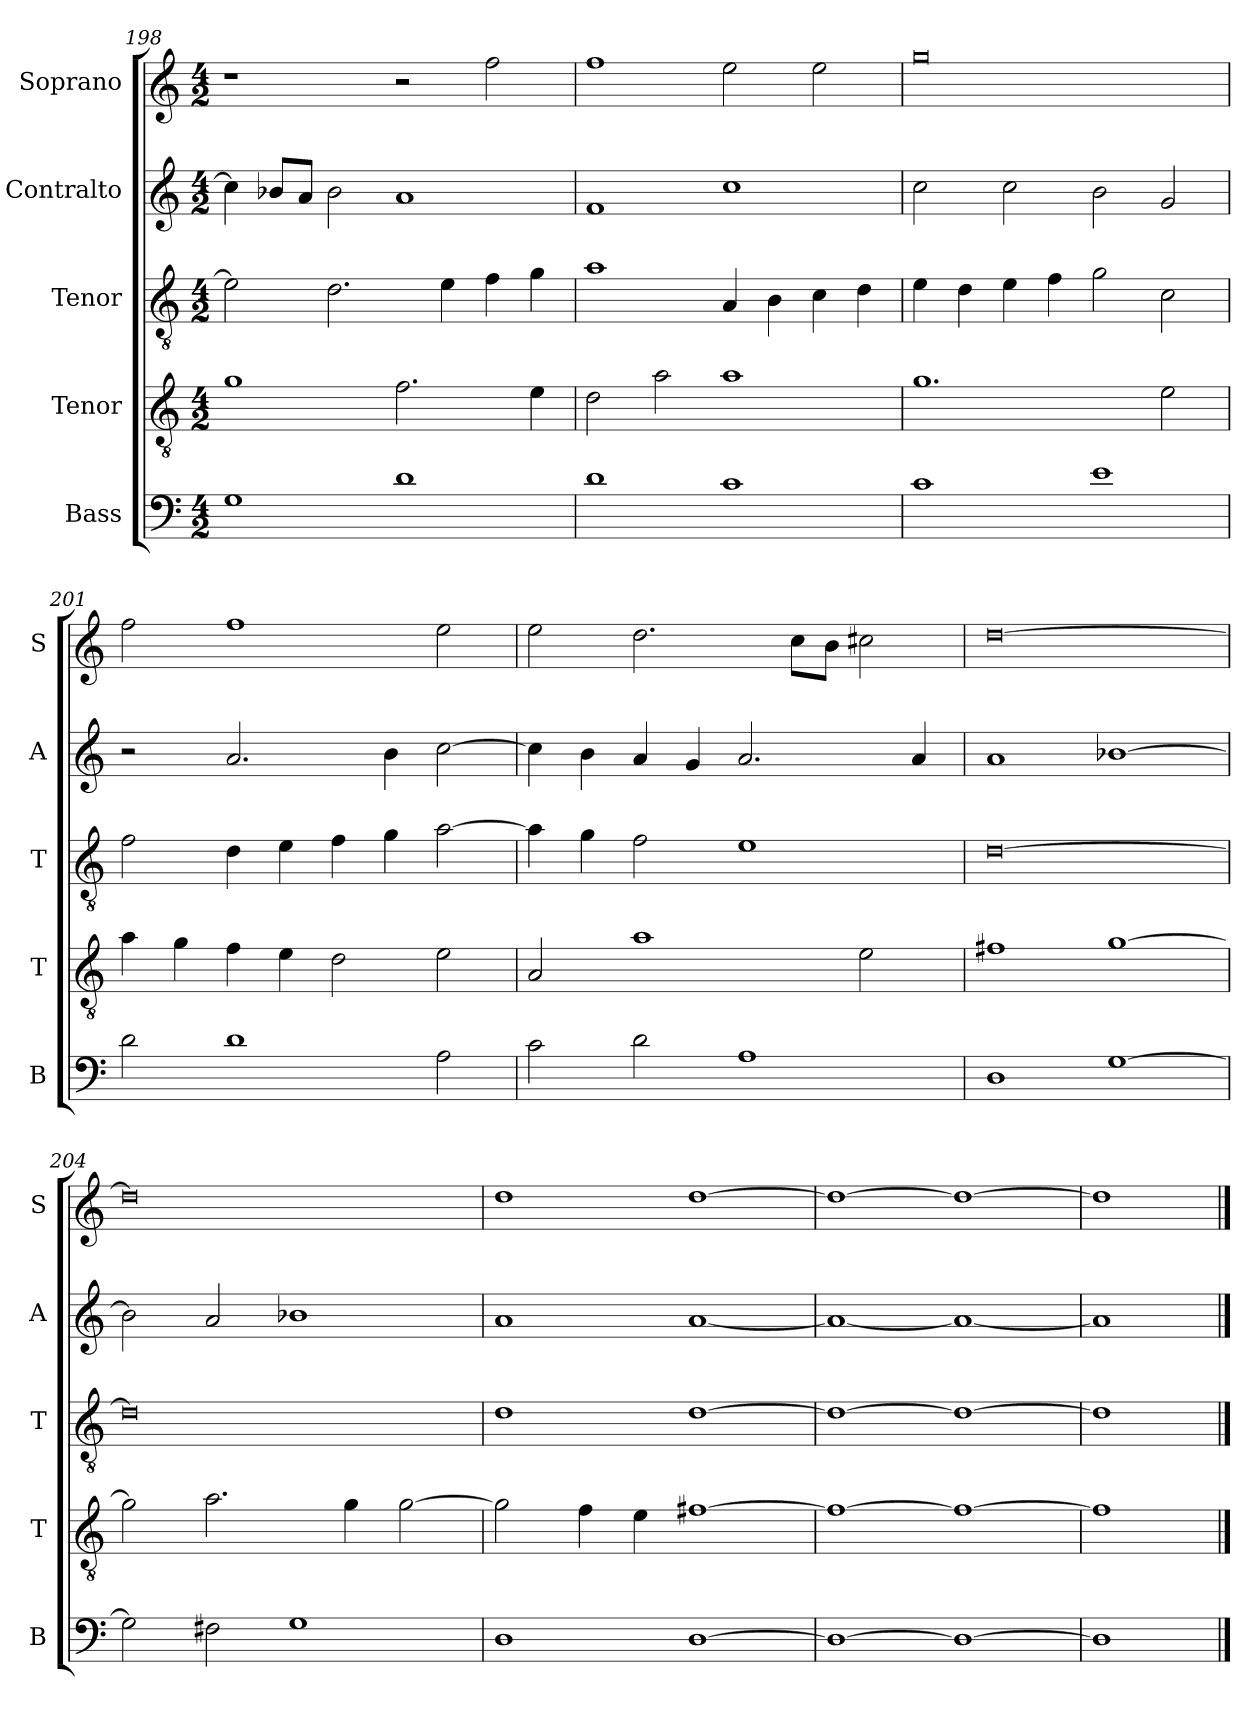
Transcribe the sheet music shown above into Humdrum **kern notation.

**kern	**kern	**kern	**kern	**kern
*part5	*part4	*part3	*part2	*part1
*staff5	*staff4	*staff3	*staff2	*staff1
*I"Bass	*I"Tenor	*I"Tenor	*I"Contralto	*I"Soprano
*I'B	*I'T	*I'T	*I'A	*I'S
*clefF4	*clefGv2	*clefGv2	*clefG2	*clefG2
*k[]	*k[]	*k[]	*k[]	*k[]
*D:dor	*D:dor	*D:dor	*D:dor	*D:dor
*M4/2	*M4/2	*M4/2	*M4/2	*M4/2
=198	=198	=198	=198	=198
1G	1g	2e]	4cc]	1r
.	.	.	8b-X/L	.
.	.	.	8a/J	.
.	.	2.d	2b-	.
1d	2.f	.	1a	2r
.	.	4e	.	.
.	.	4f	.	2ff
.	4e	4g	.	.
=199	=199	=199	=199	=199
1d	2d	1a	1f	1ff
.	2a	.	.	.
1c	1a	4A	1cc	2ee
.	.	4B	.	.
.	.	4c	.	2ee
.	.	4d	.	.
=200	=200	=200	=200	=200
1c	1.g	4e	2cc	0gg
.	.	4d	.	.
.	.	4e	2cc	.
.	.	4f	.	.
1e	.	2g	2b	.
.	2e	2c	2g	.
=201	=201	=201	=201	=201
2d	4a	2f	2r	2ff
.	4g	.	.	.
1d	4f	4d	2.a	1ff
.	4e	4e	.	.
.	2d	4f	.	.
.	.	4g	4b	.
2A	2e	[2a	[2cc	2ee
=202	=202	=202	=202	=202
2c	2A	4a]	4cc]	2ee
.	.	4g	4b	.
2d	1a	2f	4a	2.dd
.	.	.	4g	.
1A	.	1e	2.a	.
.	.	.	.	8cc\L
.	.	.	.	8b\J
.	2e	.	.	2cc#X
.	.	.	4a	.
=203	=203	=203	=203	=203
1D	1f#X	[0d	1a	[0dd
[1G	[1g	.	[1b-X	.
=204	=204	=204	=204	=204
2G]	2g]	0d]	2b-]	0dd]
2F#X	2.a	.	2a	.
1G	.	.	1b-X	.
.	4g	.	.	.
.	[2g	.	.	.
=205	=205	=205	=205	=205
1D	2g]	1d	1a	1dd
.	4f	.	.	.
.	4e	.	.	.
[1D	[1f#X	[1d	[1a	[1dd
=206	=206	=206	=206	=206
1D_	1f#_	1d_	1a_	1dd_
1D_	1f#_	1d_	1a_	1dd_
=207	=207	=207	=207	=207
1D]	1f#]	1d]	1a]	1dd]
==	==	==	==	==
*-	*-	*-	*-	*-
